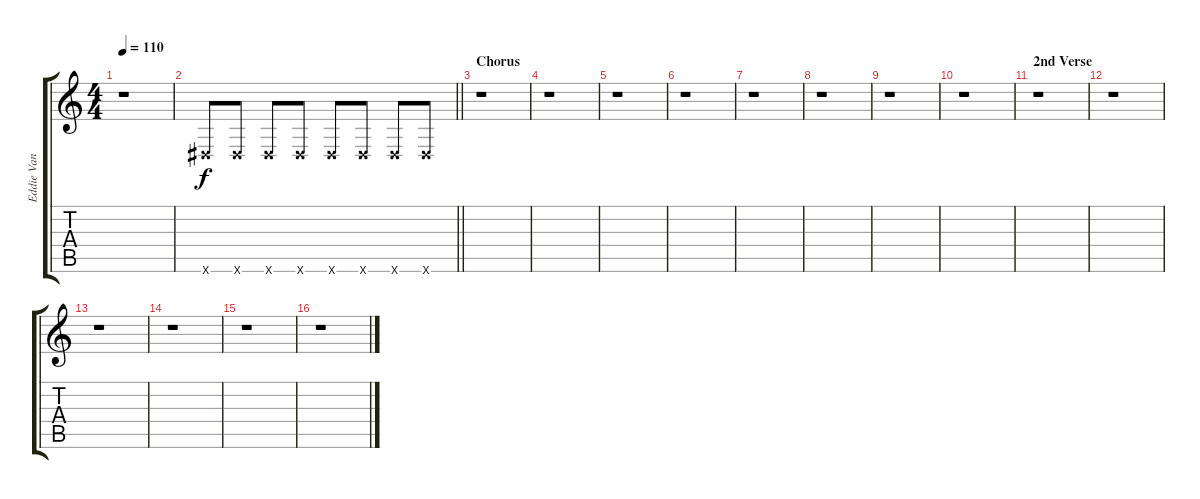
\track ("Eddie Van Halen Effect" "Eddie Van ") {instrument distortionguitar}
\staff {score tabs}
\tuning (Eb4 Bb3 Gb3 Db3 Ab2 Eb2) {hide}
\ts (4 4)
\tempo 110
\clef g2
\ks c
r.1{dy f} |
\barLineRight lightlight
0.6{x}.8 0.6{x}.8 0.6{x}.8 0.6{x}.8 0.6{x}.8 0.6{x}.8 0.6{x}.8 0.6{x}.8 |
\section ("" "Chorus")
r.1 |
r.1 |
r.1 |
r.1 |
r.1 |
r.1 |
r.1 |
r.1 |
\section ("" "2nd Verse")
r.1 |
r.1 |
r.1 |
r.1 |
r.1 |
r.1
